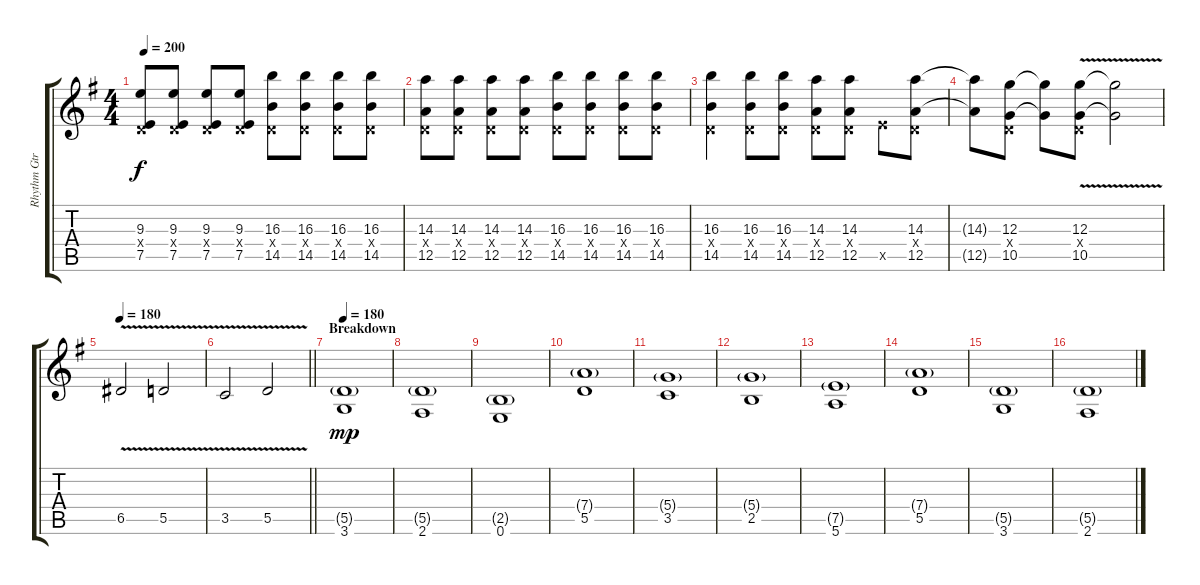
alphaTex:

\track ("Rhythm Gtr. - Frank Iero" "Rhythm Gtr") {instrument distortionguitar}
\staff {score tabs}
\tuning (E4 B3 G3 D3 A2 E2) {hide}
\ts (4 4)
\tempo 200
\clef g2
\ks eminor
(9.3 0.4{x} 7.5).8{dy f} (9.3 0.4{x} 7.5).8 (9.3 0.4{x} 7.5).8 (9.3 0.4{x} 7.5).8 (16.3 0.4{x} 14.5).8 (16.3 0.4{x} 14.5).8 (16.3 0.4{x} 14.5).8 (16.3 0.4{x} 14.5).8 |
(14.3 0.4{x} 12.5).8 (14.3 0.4{x} 12.5).8 (14.3 0.4{x} 12.5).8 (14.3 0.4{x} 12.5).8 (16.3 0.4{x} 14.5).8 (16.3 0.4{x} 14.5).8 (16.3 0.4{x} 14.5).8 (16.3 0.4{x} 14.5).8 |
(16.3 0.4{x} 14.5).4 (16.3 0.4{x} 14.5).8 (16.3 0.4{x} 14.5).8 (14.3 0.4{x} 12.5).8 (14.3 0.4{x} 12.5).8 7.5{x}.8 (14.3 0.4{x} 12.5).8 |
(14.3{t} 12.5{t}).8 (12.3 0.4{x} 10.5).8 (12.3{t} 10.5{t}).8 (12.3{v} 0.4{x} 10.5{v}).8 (12.3{t} 10.5{t}).2 |
\tempo 180
6.5{v}.2 5.5{v}.2 |
\barLineRight lightlight
3.5{v}.2 5.5{v}.2 |
\section ("" "Breakdown")
\tempo 180
(5.5{g} 3.6).1{dy mp} |
(5.5{g} 2.6).1 |
(2.5{g} 0.6).1 |
(7.4{g} 5.5).1 |
(5.4{g} 3.5).1 |
(5.4{g} 2.5).1 |
(7.5{g} 5.6).1 |
(7.4{g} 5.5).1 |
(5.5{g} 3.6).1 |
(5.5{g} 2.6).1
